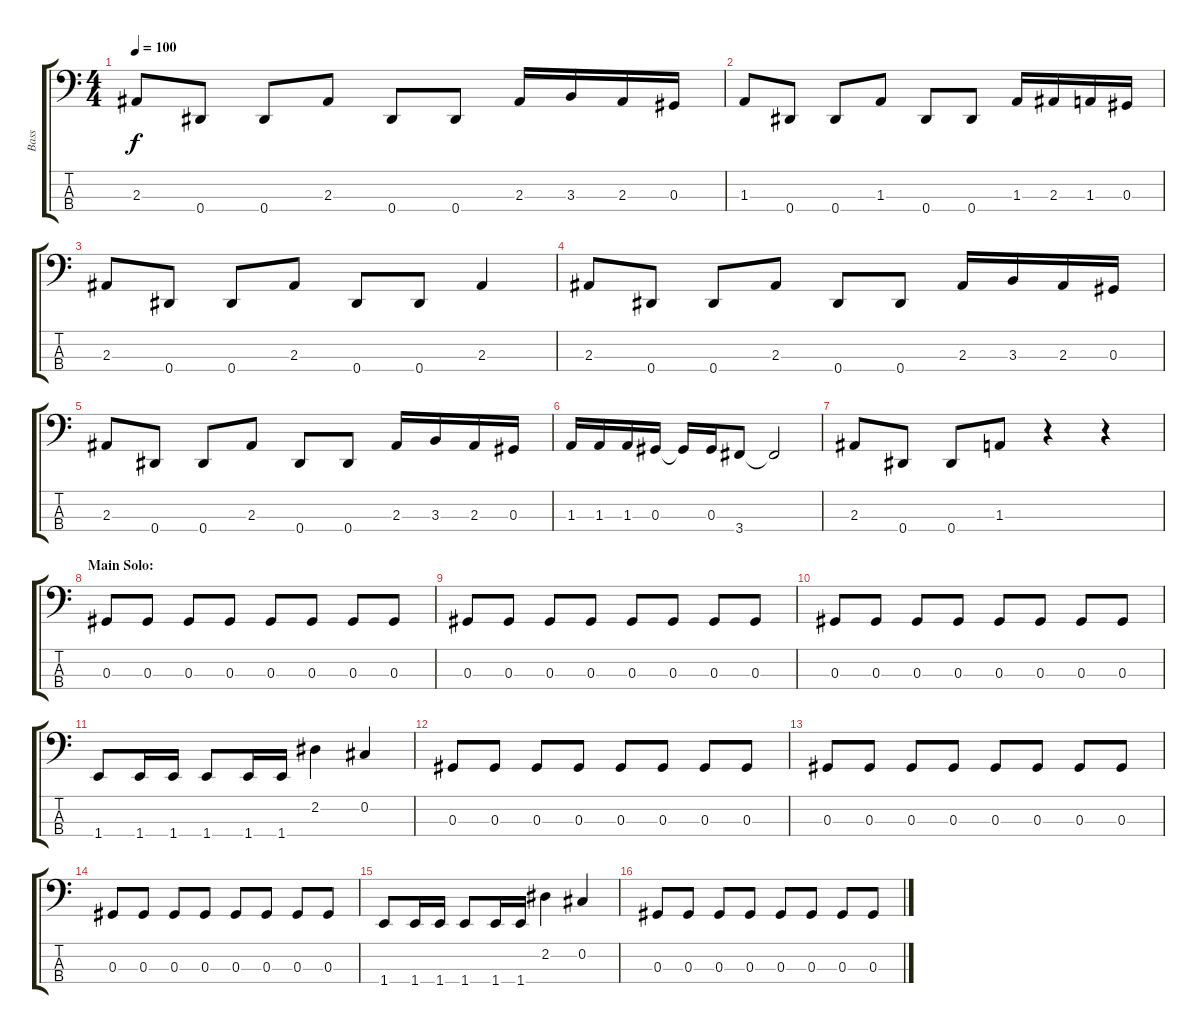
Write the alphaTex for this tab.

\track ("Bass" "Bass") {instrument slapbass2}
\staff {score tabs}
\tuning (Gb2 Db2 Ab1 Eb1) {hide}
\ts (4 4)
\tempo 100
\clef f4
\ks c
2.3.8{dy f} 0.4.8 0.4.8 2.3.8 0.4.8 0.4.8 2.3.16 3.3.16 2.3.16 0.3.16 |
1.3.8 0.4.8 0.4.8 1.3.8 0.4.8 0.4.8 1.3.16 2.3.16 1.3.16 0.3.16 |
2.3.8 0.4.8 0.4.8 2.3.8 0.4.8 0.4.8 2.3.4 |
2.3.8 0.4.8 0.4.8 2.3.8 0.4.8 0.4.8 2.3.16 3.3.16 2.3.16 0.3.16 |
2.3.8 0.4.8 0.4.8 2.3.8 0.4.8 0.4.8 2.3.16 3.3.16 2.3.16 0.3.16 |
1.3.16 1.3.16 1.3.16 0.3.16 0.3{t}.16 0.3.16 3.4.8 3.4{t}.2 |
2.3.8 0.4.8 0.4.8 1.3.8 r.4 r.4 |
\section ("" "Main Solo:")
0.3.8 0.3.8 0.3.8 0.3.8 0.3.8 0.3.8 0.3.8 0.3.8 |
0.3.8 0.3.8 0.3.8 0.3.8 0.3.8 0.3.8 0.3.8 0.3.8 |
0.3.8 0.3.8 0.3.8 0.3.8 0.3.8 0.3.8 0.3.8 0.3.8 |
1.4.8 1.4.16 1.4.16 1.4.8 1.4.16 1.4.16 2.2.4 0.2.4 |
0.3.8 0.3.8 0.3.8 0.3.8 0.3.8 0.3.8 0.3.8 0.3.8 |
0.3.8 0.3.8 0.3.8 0.3.8 0.3.8 0.3.8 0.3.8 0.3.8 |
0.3.8 0.3.8 0.3.8 0.3.8 0.3.8 0.3.8 0.3.8 0.3.8 |
1.4.8 1.4.16 1.4.16 1.4.8 1.4.16 1.4.16 2.2.4 0.2.4 |
0.3.8 0.3.8 0.3.8 0.3.8 0.3.8 0.3.8 0.3.8 0.3.8
